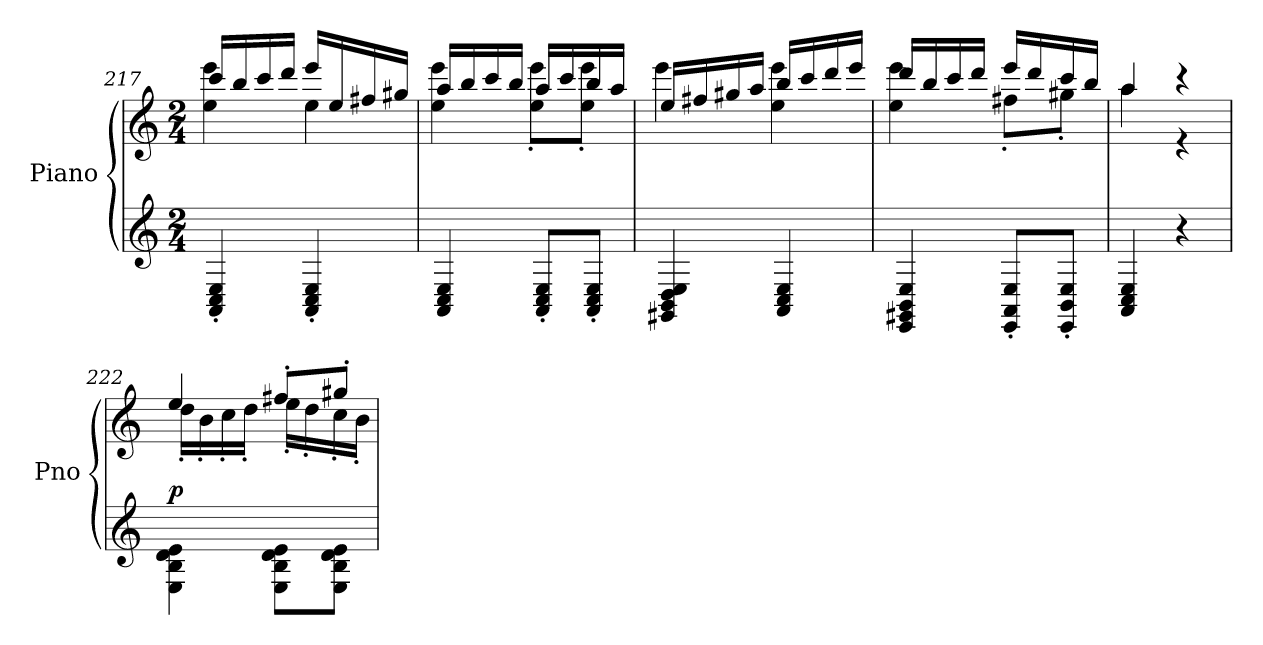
**kern	**kern	**dynam
*part1	*part1	*part1
*staff2	*staff1	*staff1/2
*I"Piano	*	*
*I'Pno	*	*
*clefG2	*clefG2	*
*k[]	*k[]	*
*M2/4	*M2/4	*
=217	=217	=217
*	*^	*
4AA/' 4C/' 4E/'	16ccc/LL	4ee\ 4eee\	.
.	16bb/	.	.
.	16ccc/	.	.
.	16ddd/JJ	.	.
4AA/' 4C/' 4E/'	16eee/LL	4ee\	.
.	16ee/	.	.
.	16ff#X/	.	.
.	16gg#X/JJ	.	.
=218	=218	=218	=218
4AA/ 4C/ 4E/	16aa/LL	4ee\ 4eee\	.
.	16bb/	.	.
.	16ccc/	.	.
.	16bb/JJ	.	.
8AA/' 8C/' 8E/'L	16aa/LL	8ee\' 8eee\'L	.
.	16ccc/	.	.
8AA/' 8C/' 8E/'J	16bb/	8ee\' 8eee\'J	.
.	16aa/JJ	.	.
!!LO:PB:g=z	!!
=219	=219	=219	=219
4GG#X/ 4BB/ 4D/ 4E/	16ee/LL	4eee\	.
.	16ff#X/	.	.
.	16gg#X/	.	.
.	16aa/JJ	.	.
4AA/ 4C/ 4E/	16bb/LL	4ee\ 4eee\	.
.	16ccc/	.	.
.	16ddd/	.	.
.	16eee/JJ	.	.
=220	=220	=220	=220
4EE/ 4GG#X/ 4BB/ 4E/	16ddd/LL	4ee\ 4eee\	.
.	16bb/	.	.
.	16ccc/	.	.
.	16ddd/JJ	.	.
8EE/' 8AA/' 8E/'L	16eee/LL	8ff#X'\L	.
.	16ddd/	.	.
8EE/' 8BB/' 8E/'J	16ccc/	8gg#X'\J	.
.	16bb/JJ	.	.
=221	=221	=221	=221
4AA/ 4C/ 4E/	4aa/	4aa\	.
4r	4r	4r	.
=222	=222	=222	=222
!	!	!	!LO:DY:a=2
4E\ 4B\ 4d\ 4e\	4ee/	16dd'\LL	p
.	.	16b'\	.
.	.	16cc'\	.
.	.	16dd'\JJ	.
8E\ 8B\ 8d\ 8e\L	8ff#X'/L	16ee'\LL	.
.	.	16dd'\	.
8E\ 8B\ 8d\ 8e\J	8gg#X'/J	16cc'\	.
.	.	16b'\JJ	.
*	*v	*v	*
=	=	=
*-	*-	*-
